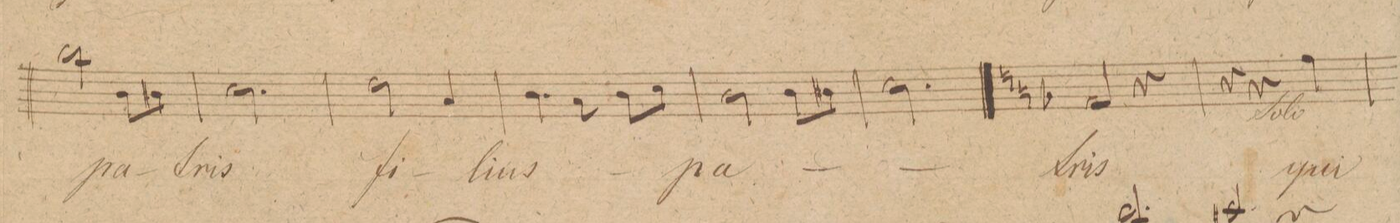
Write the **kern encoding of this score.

**kern	**text	**dynam
*I"Basso.	*	*
*clefF4	*	*
*k[f#c#]	*	*
*met(c|)	*	*
*M3/4	*	*
2d\	pa-	.
8D\L	.	.
8D#X\J	.	.
=93	=93	=93
2.E\	-tris	.
=94	=94	=94
2F#\	fi-	.
4C#/	-li-	.
=95	=95	=95
4.D\	-us	.
8C#\	.	.
8D\L	.	.
8E\J	.	.
=96	=96	=96
2D\	pa-	.
8D\L	.	.
8D#X\J	.	.
=97	=97	=97
2.E\	.	.
=98||	=98||	=98||
*k[b-]	*	*
*d:	*	*
2AA/	-tris	.
4r	.	.
=99	=99	=99
4r	.	.
4r	.	.
4A\	qui	.
=100	=100	=100
*-	*-	*-
